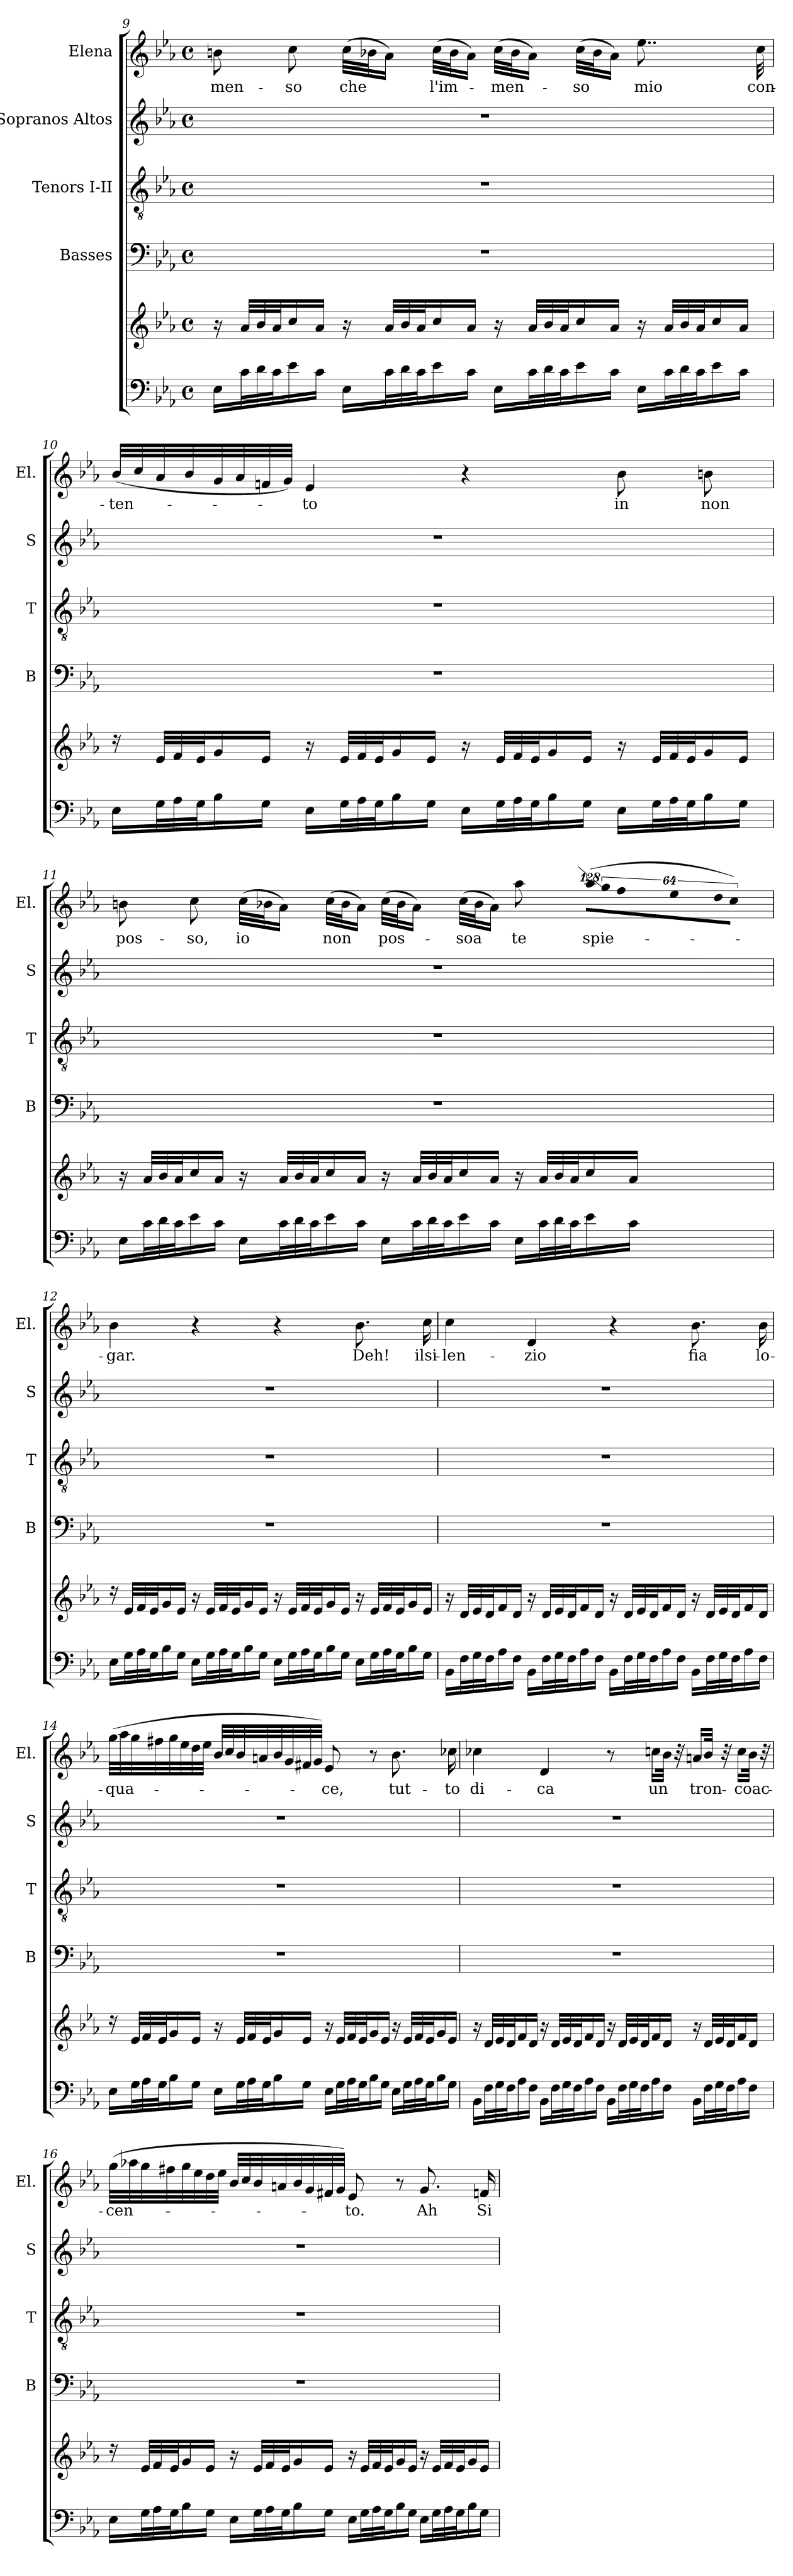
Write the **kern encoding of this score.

**kern	**kern	**kern	**kern	**kern	**kern	**text
*part5	*part5	*part4	*part3	*part2	*part1	*part1
*staff6	*staff5	*staff4	*staff3	*staff2	*staff1	*staff1
*	*	*I"Basses	*I"Tenors I-II	*I"Sopranos Altos	*I"Elena	*
*	*	*I'B	*I'T	*I'S	*I'El.	*
!!LO:PB:g=z
*clefF4	*clefG2	*clefF4	*clefGv2	*clefG2	*clefG2	*
*k[b-e-a-]	*k[b-e-a-]	*k[b-e-a-]	*k[b-e-a-]	*k[b-e-a-]	*k[b-e-a-]	*
*E-:	*E-:	*E-:	*E-:	*E-:	*E-:	*
*M4/4	*M4/4	*M4/4	*M4/4	*M4/4	*M4/4	*
*met(c)	*met(c)	*met(c)	*met(c)	*met(c)	*met(c)	*
=9	=9	=9	=9	=9	=9	=9
16E-\LL	16r	1r	1r	1r	8bn\	-men-
*Xtuplet	*Xtuplet	*	*	*	*	*
48c\L	48a-/LLL	.	.	.	.	.
48d\	48b-/	.	.	.	.	.
48c\J	48a-/J	.	.	.	.	.
16e-\	16cc/	.	.	.	8cc\	-so
16c\JJ	16a-/JJ	.	.	.	.	.
16E-\LL	16r	.	.	.	(32cc\LLL	che
.	.	.	.	.	32b-X\J	.
48c\L	48a-/LLL	.	.	.	16a-\JJ)	.
48d\	48b-/	.	.	.	.	.
48c\J	48a-/J	.	.	.	.	.
16e-\	16cc/	.	.	.	(32cc\LLL	l'im-
.	.	.	.	.	32b-\J	.
16c\JJ	16a-/JJ	.	.	.	16a-\JJ)	.
16E-\LL	16r	.	.	.	(32cc\LLL	-men-
.	.	.	.	.	32b-\J	.
48c\L	48a-/LLL	.	.	.	16a-\JJ)	.
48d\	48b-/	.	.	.	.	.
48c\J	48a-/J	.	.	.	.	.
16e-\	16cc/	.	.	.	(32cc\LLL	-so
.	.	.	.	.	32b-\J	.
16c\JJ	16a-/JJ	.	.	.	16a-\JJ)	.
16E-\LL	16r	.	.	.	8..ee-\	mio
48c\L	48a-/LLL	.	.	.	.	.
48d\	48b-/	.	.	.	.	.
48c\J	48a-/J	.	.	.	.	.
16e-\	16cc/	.	.	.	.	.
16c\JJ	16a-/JJ	.	.	.	.	.
.	.	.	.	.	32cc\	con-
=10	=10	=10	=10	=10	=10	=10
16E-\LL	16rcc	1r	1r	1r	(32b-/LLL	-ten-
.	.	.	.	.	32cc/	.
48G\L	48e-/LLL	.	.	.	32a-/	.
48A-\	48f/	.	.	.	.	.
.	.	.	.	.	32b-/	.
48G\J	48e-/J	.	.	.	.	.
16B-\	16g/	.	.	.	32g/	.
.	.	.	.	.	32a-/	.
16G\JJ	16e-/JJ	.	.	.	32fn/	.
.	.	.	.	.	32g/JJJ)	.
16E-\LL	16r	.	.	.	4e-/	-to
48G\L	48e-/LLL	.	.	.	.	.
48A-\	48f/	.	.	.	.	.
48G\J	48e-/J	.	.	.	.	.
16B-\	16g/	.	.	.	.	.
16G\JJ	16e-/JJ	.	.	.	.	.
16E-\LL	16r	.	.	.	4r	.
48G\L	48e-/LLL	.	.	.	.	.
48A-\	48f/	.	.	.	.	.
48G\J	48e-/J	.	.	.	.	.
16B-\	16g/	.	.	.	.	.
16G\JJ	16e-/JJ	.	.	.	.	.
16E-\LL	16r	.	.	.	8b-\	in
48G\L	48e-/LLL	.	.	.	.	.
48A-\	48f/	.	.	.	.	.
48G\J	48e-/J	.	.	.	.	.
16B-\	16g/	.	.	.	8bn\	non
16G\JJ	16e-/JJ	.	.	.	.	.
!!LO:LB:g=z
=11	=11	=11	=11	=11	=11	=11
16E-\LL	16r	1r	1r	1r	8bn\	pos-
48c\L	48a-/LLL	.	.	.	.	.
48d\	48b-/	.	.	.	.	.
48c\J	48a-/J	.	.	.	.	.
16e-\	16cc/	.	.	.	8cc\	-so,
16c\JJ	16a-/JJ	.	.	.	.	.
16E-\LL	16r	.	.	.	(32cc\LLL	io
.	.	.	.	.	32b-X\J	.
48c\L	48a-/LLL	.	.	.	16a-\JJ)	.
48d\	48b-/	.	.	.	.	.
48c\J	48a-/J	.	.	.	.	.
16e-\	16cc/	.	.	.	(32cc\LLL	non
.	.	.	.	.	32b-\J	.
16c\JJ	16a-/JJ	.	.	.	16a-\JJ)	.
16E-\LL	16r	.	.	.	(32cc\LLL	pos-
.	.	.	.	.	32b-\J	.
48c\L	48a-/LLL	.	.	.	16a-\JJ)	.
48d\	48b-/	.	.	.	.	.
48c\J	48a-/J	.	.	.	.	.
16e-\	16cc/	.	.	.	(32cc\LLL	-soa
.	.	.	.	.	32b-\J	.
16c\JJ	16a-/JJ	.	.	.	16a-\JJ)	.
16E-\LL	16r	.	.	.	8aa-\	te
48c\L	48a-/LLL	.	.	.	.	.
48d\	48b-/	.	.	.	.	.
48c\J	48a-/J	.	.	.	.	.
!	!	!	!	!	!LO:N:vis=32	!
16e-\	16cc/	.	.	.	(4096%85aa-\LLL	spie-
!	!	!	!	!	!LO:N:vis=32	!
.	.	.	.	.	2048%43gg\	.
!	!	!	!	!	!LO:N:vis=32	!
.	.	.	.	.	4096%85ff\	.
!	!	!	!	!	!LO:N:vis=32	!
16c\JJ	16a-/JJ	.	.	.	4096%85ee-\	.
!	!	!	!	!	!LO:N:vis=32	!
.	.	.	.	.	2048%43dd\	.
!	!	!	!	!	!LO:N:vis=32	!
.	.	.	.	.	4096%85cc\JJJ)	.
=12	=12	=12	=12	=12	=12	=12
16E-\LL	16rcc	1r	1r	1r	4b-\	-gar.
48G\L	48e-/LLL	.	.	.	.	.
48A-\	48f/	.	.	.	.	.
48G\J	48e-/J	.	.	.	.	.
16B-\	16g/	.	.	.	.	.
16G\JJ	16e-/JJ	.	.	.	.	.
16E-\LL	16r	.	.	.	4r	.
48G\L	48e-/LLL	.	.	.	.	.
48A-\	48f/	.	.	.	.	.
48G\J	48e-/J	.	.	.	.	.
16B-\	16g/	.	.	.	.	.
16G\JJ	16e-/JJ	.	.	.	.	.
16E-\LL	16r	.	.	.	4r	.
48G\L	48e-/LLL	.	.	.	.	.
48A-\	48f/	.	.	.	.	.
48G\J	48e-/J	.	.	.	.	.
16B-\	16g/	.	.	.	.	.
16G\JJ	16e-/JJ	.	.	.	.	.
16E-\LL	16r	.	.	.	8.b-\	Deh!
48G\L	48e-/LLL	.	.	.	.	.
48A-\	48f/	.	.	.	.	.
48G\J	48e-/J	.	.	.	.	.
16B-\	16g/	.	.	.	.	.
16G\JJ	16e-/JJ	.	.	.	16cc\	ilsi-
!!LO:LB:g=z
=13	=13	=13	=13	=13	=13	=13
16BB-\LL	16r	1r	1r	1r	4cc\	-len-
48F\L	48d/LLL	.	.	.	.	.
48G\	48e-/	.	.	.	.	.
48F\J	48d/J	.	.	.	.	.
16A-\	16f/	.	.	.	.	.
16F\JJ	16d/JJ	.	.	.	.	.
16BB-\LL	16r	.	.	.	4d/	-zio
48F\L	48d/LLL	.	.	.	.	.
48G\	48e-/	.	.	.	.	.
48F\J	48d/J	.	.	.	.	.
16A-\	16f/	.	.	.	.	.
16F\JJ	16d/JJ	.	.	.	.	.
16BB-\LL	16r	.	.	.	4r	.
48F\L	48d/LLL	.	.	.	.	.
48G\	48e-/	.	.	.	.	.
48F\J	48d/J	.	.	.	.	.
16A-\	16f/	.	.	.	.	.
16F\JJ	16d/JJ	.	.	.	.	.
16BB-\LL	16r	.	.	.	8.b-\	fia
48F\L	48d/LLL	.	.	.	.	.
48G\	48e-/	.	.	.	.	.
48F\J	48d/J	.	.	.	.	.
16A-\	16f/	.	.	.	.	.
16F\JJ	16d/JJ	.	.	.	16b-\	lo-
=14	=14	=14	=14	=14	=14	=14
16E-\LL	16rcc	1r	1r	1r	(32gg\LLL	-qua-
.	.	.	.	.	32aa-\	.
48G\L	48e-/LLL	.	.	.	32gg\	.
48A-\	48f/	.	.	.	.	.
.	.	.	.	.	32ff#X\	.
48G\J	48e-/J	.	.	.	.	.
16B-\	16g/	.	.	.	32gg\	.
.	.	.	.	.	32ee-\	.
16G\JJ	16e-/JJ	.	.	.	32dd\	.
.	.	.	.	.	32ee-\JJJ	.
16E-\LL	16r	.	.	.	32b-/LLL	.
.	.	.	.	.	32cc/	.
48G\L	48e-/LLL	.	.	.	32b-/	.
48A-\	48f/	.	.	.	.	.
.	.	.	.	.	32an/	.
48G\J	48e-/J	.	.	.	.	.
16B-\	16g/	.	.	.	32b-/	.
.	.	.	.	.	32g/	.
16G\JJ	16e-/JJ	.	.	.	32f#X/	.
.	.	.	.	.	32g/JJJ)	.
16E-\LL	16r	.	.	.	8e-/	-ce,
48G\L	48e-/LLL	.	.	.	.	.
48A-\	48f/	.	.	.	.	.
48G\J	48e-/J	.	.	.	.	.
16B-\	16g/	.	.	.	8r	.
16G\JJ	16e-/JJ	.	.	.	.	.
16E-\LL	16r	.	.	.	8.b-\	tut-
48G\L	48e-/LLL	.	.	.	.	.
48A-\	48f/	.	.	.	.	.
48G\J	48e-/J	.	.	.	.	.
16B-\	16g/	.	.	.	.	.
16G\JJ	16e-/JJ	.	.	.	16cc-X\	-to
!!LO:LB:g=z
=15	=15	=15	=15	=15	=15	=15
16BB-\LL	16r	1r	1r	1r	4cc-X\	di-
48F\L	48d/LLL	.	.	.	.	.
48G\	48e-/	.	.	.	.	.
48F\J	48d/J	.	.	.	.	.
16A-\	16f/	.	.	.	.	.
16F\JJ	16d/JJ	.	.	.	.	.
16BB-\LL	16r	.	.	.	4d/	-ca
48F\L	48d/LLL	.	.	.	.	.
48G\	48e-/	.	.	.	.	.
48F\J	48d/J	.	.	.	.	.
16A-\	16f/	.	.	.	.	.
16F\JJ	16d/JJ	.	.	.	.	.
16BB-\LL	16r	.	.	.	8r	.
48F\L	48d/LLL	.	.	.	.	.
48G\	48e-/	.	.	.	.	.
48F\J	48d/J	.	.	.	.	.
16A-\	16f/	.	.	.	16ccn\LL	un
16F\JJ	16d/JJ	.	.	.	32b-\JJk	.
.	.	.	.	.	32r	.
16BB-\LL	16r	.	.	.	16an/LL	tron-
48F\L	48d/LLL	.	.	.	32b-/JJk	.
48G\	48e-/	.	.	.	.	.
.	.	.	.	.	32r	.
48F\J	48d/J	.	.	.	.	.
16A-\	16f/	.	.	.	16cc\LL	-coac-
16F\JJ	16d/JJ	.	.	.	32b-\JJk	.
.	.	.	.	.	32r	.
=16	=16	=16	=16	=16	=16	=16
16E-\LL	16rcc	1r	1r	1r	(32gg\LLL	-cen-
.	.	.	.	.	32aa-X\	.
48G\L	48e-/LLL	.	.	.	32gg\	.
48A-\	48f/	.	.	.	.	.
.	.	.	.	.	32ff#X\	.
48G\J	48e-/J	.	.	.	.	.
16B-\	16g/	.	.	.	32gg\	.
.	.	.	.	.	32ee-\	.
16G\JJ	16e-/JJ	.	.	.	32dd\	.
.	.	.	.	.	32ee-\JJJ	.
16E-\LL	16r	.	.	.	32b-/LLL	.
.	.	.	.	.	32cc/	.
48G\L	48e-/LLL	.	.	.	32b-/	.
48A-\	48f/	.	.	.	.	.
.	.	.	.	.	32an/	.
48G\J	48e-/J	.	.	.	.	.
16B-\	16g/	.	.	.	32b-/	.
.	.	.	.	.	32g/	.
16G\JJ	16e-/JJ	.	.	.	32f#X/	.
.	.	.	.	.	32g/JJJ)	.
16E-\LL	16r	.	.	.	8e-/	-to.
48G\L	48e-/LLL	.	.	.	.	.
48A-\	48f/	.	.	.	.	.
48G\J	48e-/J	.	.	.	.	.
16B-\	16g/	.	.	.	8r	.
16G\JJ	16e-/JJ	.	.	.	.	.
16E-\LL	16r	.	.	.	8.g/	Ah
48G\L	48e-/LLL	.	.	.	.	.
48A-\	48f/	.	.	.	.	.
48G\J	48e-/J	.	.	.	.	.
16B-\	16g/	.	.	.	.	.
16G\JJ	16e-/JJ	.	.	.	16fn/	Si-
=	=	=	=	=	=	=
*-	*-	*-	*-	*-	*-	*-
